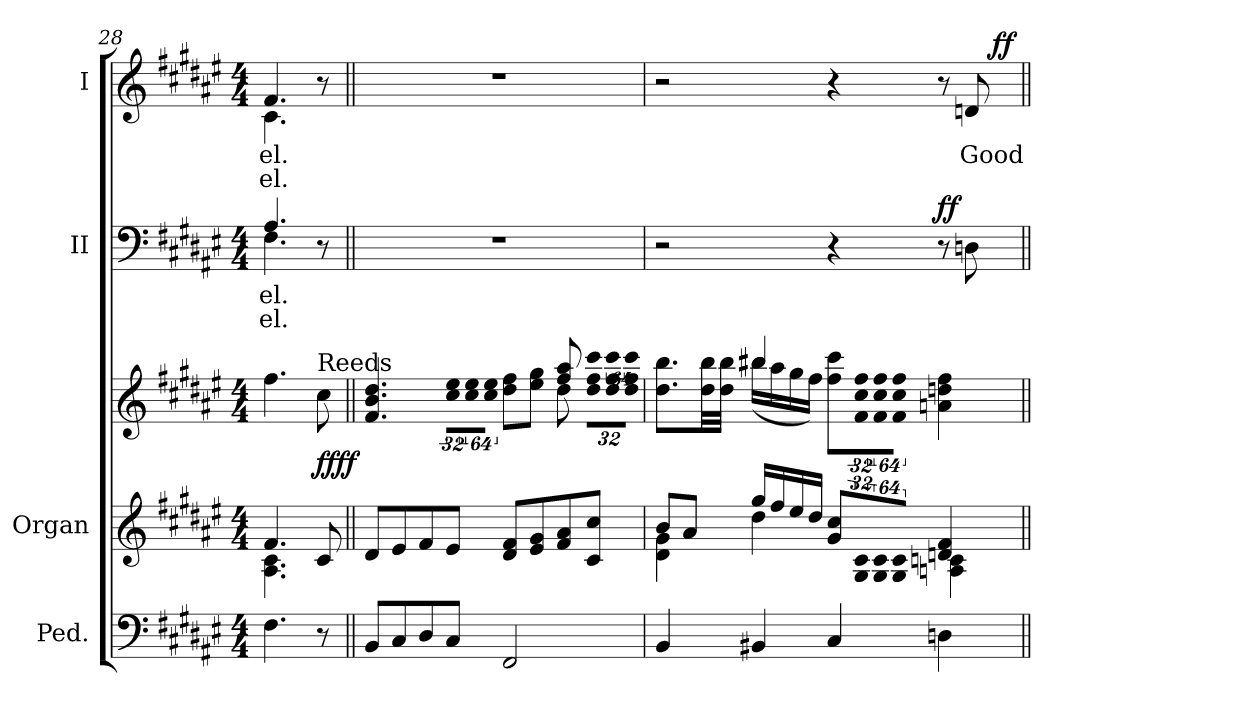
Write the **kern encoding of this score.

**kern	**kern	**kern	**dynam	**kern	**text	**text	**dynam	**kern	**text	**text	**dynam
*part4	*part3	*part3	*part3	*part2	*part2	*part2	*part2	*part1	*part1	*part1	*part1
*staff5	*staff4	*staff3	*staff3/4	*staff2	*staff2	*staff2	*staff2	*staff1	*staff1	*staff1	*staff1
*I"Ped.	*I"Organ	*	*	*I"II	*	*	*	*I"I	*	*	*
*	*I'Org.	*	*	*	*	*	*	*	*	*	*
*clefF4	*clefG2	*clefG2	*	*clefF4	*	*	*	*clefG2	*	*	*
*k[f#c#g#d#a#e#]	*k[f#c#g#d#a#e#]	*k[f#c#g#d#a#e#]	*	*k[f#c#g#d#a#e#]	*	*	*	*k[f#c#g#d#a#e#]	*	*	*
*F#:	*F#:	*F#:	*	*F#:	*	*	*	*F#:	*	*	*
*M4/4	*M4/4	*M4/4	*	*M4/4	*	*	*	*M4/4	*	*	*
=28	=28	=28	=28	=28	=28	=28	=28	=28	=28	=28	=28
*	*^	*	*	*	*	*	*	*	*	*	*
!	!	!	!	!	!	!LO:LY:b:color=#000000	!LO:LY:b:color=#000000	!	!	!	!	!
*	*	*	*	*	*^	*	*	*	*	*	*	*
!	!	!	!	!	!	!	!	!	!	!	!LO:LY:b:color=#000000	!LO:LY:b:color=#000000	!
*	*	*	*	*	*	*	*	*	*	*^	*	*	*
4.F#i\	4.f#i/	4.A#i\ 4.c#i	4.ff#i\	.	4.A#i/	4.F#i\	-el.	el.	.	4.f#i/	4.c#i\	-el.	el.	.
!	!	!	!LO:TX:a:t=Reeds	!	!	!	!	!	!	!	!	!	!	!
8r	8c#i/	8ryy	8cc#i\	ff ff	8r	8ryy	.	.	.	8r	8ryy	.	.	.
*	*	*	*	*	*v	*v	*	*	*	*	*	*	*	*
*	*v	*v	*	*	*	*	*	*	*v	*v	*	*	*
=29||	=29||	=29||	=29||	=29||	=29||	=29||	=29||	=29||	=29||	=29||	=29||
*	*	*^	*	*	*	*	*	*	*	*	*
8BBi/L	8d#i/L	4.f#i/ 4.bi 4.dd#i	2.ryy	.	1r	.	.	.	1r	.	.	.
8C#i/	8e#i/	.	.	.	.	.	.	.	.	.	.	.
8D#i/	8f#i/	.	.	.	.	.	.	.	.	.	.	.
!	!	!LO:N:vis=16	!	!	!	!	!	!	!	!	!	!
8C#i/J	8e#i/J	512%21cc#i\ 512%21ee#iLL	.	.	.	.	.	.	.	.	.	.
!	!	!LO:N:vis=16	!	!	!	!	!	!	!	!	!	!
.	.	1024%43cc#i\ 1024%43ee#i	.	.	.	.	.	.	.	.	.	.
!	!	!LO:N:vis=16	!	!	!	!	!	!	!	!	!	!
.	.	1024%43cc#i\ 1024%43ee#iJJ	.	.	.	.	.	.	.	.	.	.
2FF#i/	8d#i/ 8f#iL	8dd#i\ 8ff#iL	.	.	.	.	.	.	.	.	.	.
.	8e#i/ 8g#i	8ee#i\ 8gg#iJ	.	.	.	.	.	.	.	.	.	.
.	8f#i/ 8a#i	8ff#i/ 8aa#i	8dd#i\	.	.	.	.	.	.	.	.	.
!	!	!LO:N:vis=16	!	!	!	!	!	!	!	!	!	!
.	8c#i/ 8cc#iJ	512%21dd#i\ 512%21ff#i 512%21ccc#iLL	8ryy	.	.	.	.	.	.	.	.	.
!	!	!LO:N:vis=16	!	!	!	!	!	!	!	!	!	!
.	.	1024%43dd#i\ 1024%43ff#i 1024%43ccc#i	.	.	.	.	.	.	.	.	.	.
!	!	!LO:N:vis=16	!	!	!	!	!	!	!	!	!	!
.	.	1024%43dd#i\ 1024%43ff#i 1024%43ccc#iJJ	.	.	.	.	.	.	.	.	.	.
!!LO:LB:g=z
=30	=30	=30	=30	=30	=30	=30	=30	=30	=30	=30	=30	=30
*	*^	*	*	*	*	*	*	*	*^	*	*	*
4BBi/	8bi/L	4d#i\ 4g#i	8.dd#i\ 8.bbiL	4ryy	.	2r	.	.	.	2r	2ryy	.	.	.
.	8a#i/J	.	.	.	.	.	.	.	.	.	.	.	.	.
.	.	.	32dd#i\ 32bbiLL	.	.	.	.	.	.	.	.	.	.	.
.	.	.	32dd#i\ 32bbiJJJ	.	.	.	.	.	.	.	.	.	.	.
4BB#Xi/	16gg#i/LL	4dd#i\	4bb#Xi/	(16bb#i\LL	.	.	.	.	.	.	.	.	.	.
.	16ff#i/	.	.	16aa#i\	.	.	.	.	.	.	.	.	.	.
.	16ee#i/	.	.	16gg#i\	.	.	.	.	.	.	.	.	.	.
.	16dd#i/JJ	.	.	16ff#i\JJ)	.	.	.	.	.	.	.	.	.	.
4C#i/	8g#i/ 8cc#iL	4ryy	8ff#i\ 8ccc#iL	2ryy	.	4r	.	.	.	4r	4ryy	.	.	.
!	!LO:N:vis=16	!	!LO:N:vis=16	!	!	!	!	!	!	!	!	!	!	!
.	512%21G#i/ 512%21c#iL	.	512%21f#i\ 512%21cc#i 512%21ff#iL	.	.	.	.	.	.	.	.	.	.	.
!	!LO:N:vis=16	!	!LO:N:vis=16	!	!	!	!	!	!	!	!	!	!	!
.	1024%43G#i/ 1024%43c#i	.	1024%43f#i\ 1024%43cc#i 1024%43ff#i	.	.	.	.	.	.	.	.	.	.	.
!	!LO:N:vis=16	!	!LO:N:vis=16	!	!	!	!	!	!	!	!	!	!	!
.	1024%43G#i/ 1024%43c#iJJ	.	1024%43f#i\ 1024%43cc#i 1024%43ff#iJJ	.	.	.	.	.	.	.	.	.	.	.
4Dni\	4dni/ 4f#i	4Ani\ 4cni	4ani\ 4ddni 4ff#i	.	.	8r	.	.	ff	8r	8ryy	.	.	.
!	!	!	!	!	!	!	!	!	!	!	!	!LO:LY:b:color=#000000	!	!
.	.	.	.	.	.	8Dni\	.	.	.	8dni/	32ryy	Good	.	.
.	.	.	.	.	.	.	.	.	.	.	64ryy	.	.	.
.	.	.	.	.	.	.	.	.	.	.	128ryy	.	.	.
.	.	.	.	.	.	.	.	.	.	.	256ryy	.	.	.
.	.	.	.	.	.	.	.	.	.	.	1024ryy	.	.	.
.	.	.	.	.	.	.	.	.	.	.	16ryy	.	.	ff
.	.	.	.	.	.	.	.	.	.	.	512.ryy	.	.	.
*	*v	*v	*	*	*	*	*	*	*	*v	*v	*	*	*
*	*	*v	*v	*	*	*	*	*	*	*	*	*
=||	=||	=||	=||	=||	=||	=||	=||	=||	=||	=||	=||
*-	*-	*-	*-	*-	*-	*-	*-	*-	*-	*-	*-
